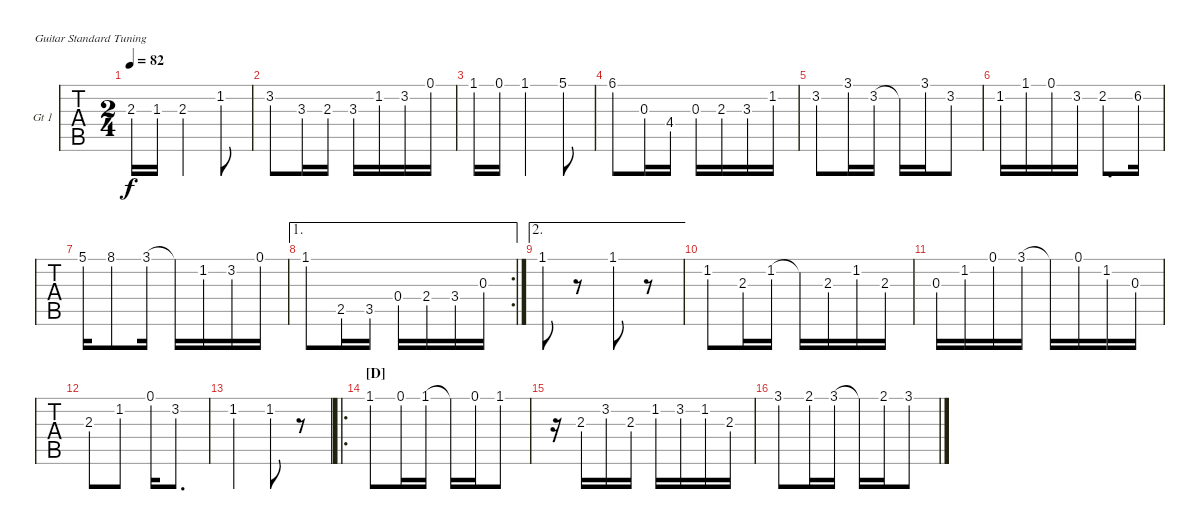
\defaultSystemsLayout 4
\bracketExtendMode nobrackets
\firstSystemTrackNameOrientation horizontal
\otherSystemsTrackNameOrientation horizontal
\chordDiagramsInScore
\track ("Guitar 1" "Gt 1") {instrument acousticguitarsteel}
\staff {tabs}
\tuning (E4 B3 G3 D3 A2 E2)
\ts (2 4)
\tempo 82
\clef g2
\scale
0.333333
\ks f
2.3.16{dy f} 1.3.16 2.3.4 1.2.8 |
\scale
0.333333 3.2.8 3.3.16 2.3.16 3.3.16 1.2.16 3.2.16 0.1.16 |
\scale
0.333333 1.1.16 0.1.16 1.1.4 5.1.8 |
\scale
0.333333 6.1.8 0.3.16 4.4.16 0.3.16 2.3.16 3.3.16 1.2.16 |
\scale
0.333333 3.2.8 3.1.16 3.2.16 3.2{t}.16 3.1.16 3.2.8 |
\scale
0.333333 1.2.16 1.1.16 0.1.16 3.2.16 2.2.8{d} 6.2.16 |
\scale
0.322917 5.1.16 8.1.8 3.1.16 3.1{t}.16 1.2.16 3.2.16 0.1.16 |
\ae 1
\rc 2
\scale
0.354167 1.1.8 2.5.16 3.5.16 0.4.16 2.4.16 3.4.16 0.3.16 |
\ae 2
\scale
0.322917 1.1.8 r.8 1.1.8 r.8 |
\scale
0.386139
\ks c
1.2.8 2.3.16 1.2.16 1.2{t}.16 2.3.16 1.2.16 2.3.16 |
\scale
0.306931 0.3.16 1.2.16 0.1.16 3.1.16 3.1{t}.16 0.1.16 1.2.16 0.3.16 |
\scale
0.306931 2.3.8 1.2.8 0.1.16 3.2.8{d} |
\scale
0.313131 1.2.4 1.2.8 r.8 |
\ro
\section ("D" "")
\scale
0.373737 1.1.8 0.1.16 1.1.16 1.1{t}.16 0.1.16 1.1.8 |
\scale
0.313131 r.16 2.3.16 3.2.16 2.3.16 1.2.16 3.2.16 1.2.16 2.3.16 |
\scale
0.333333 3.1.8 2.1.16 3.1.16 3.1{t}.16 2.1.16 3.1.8
